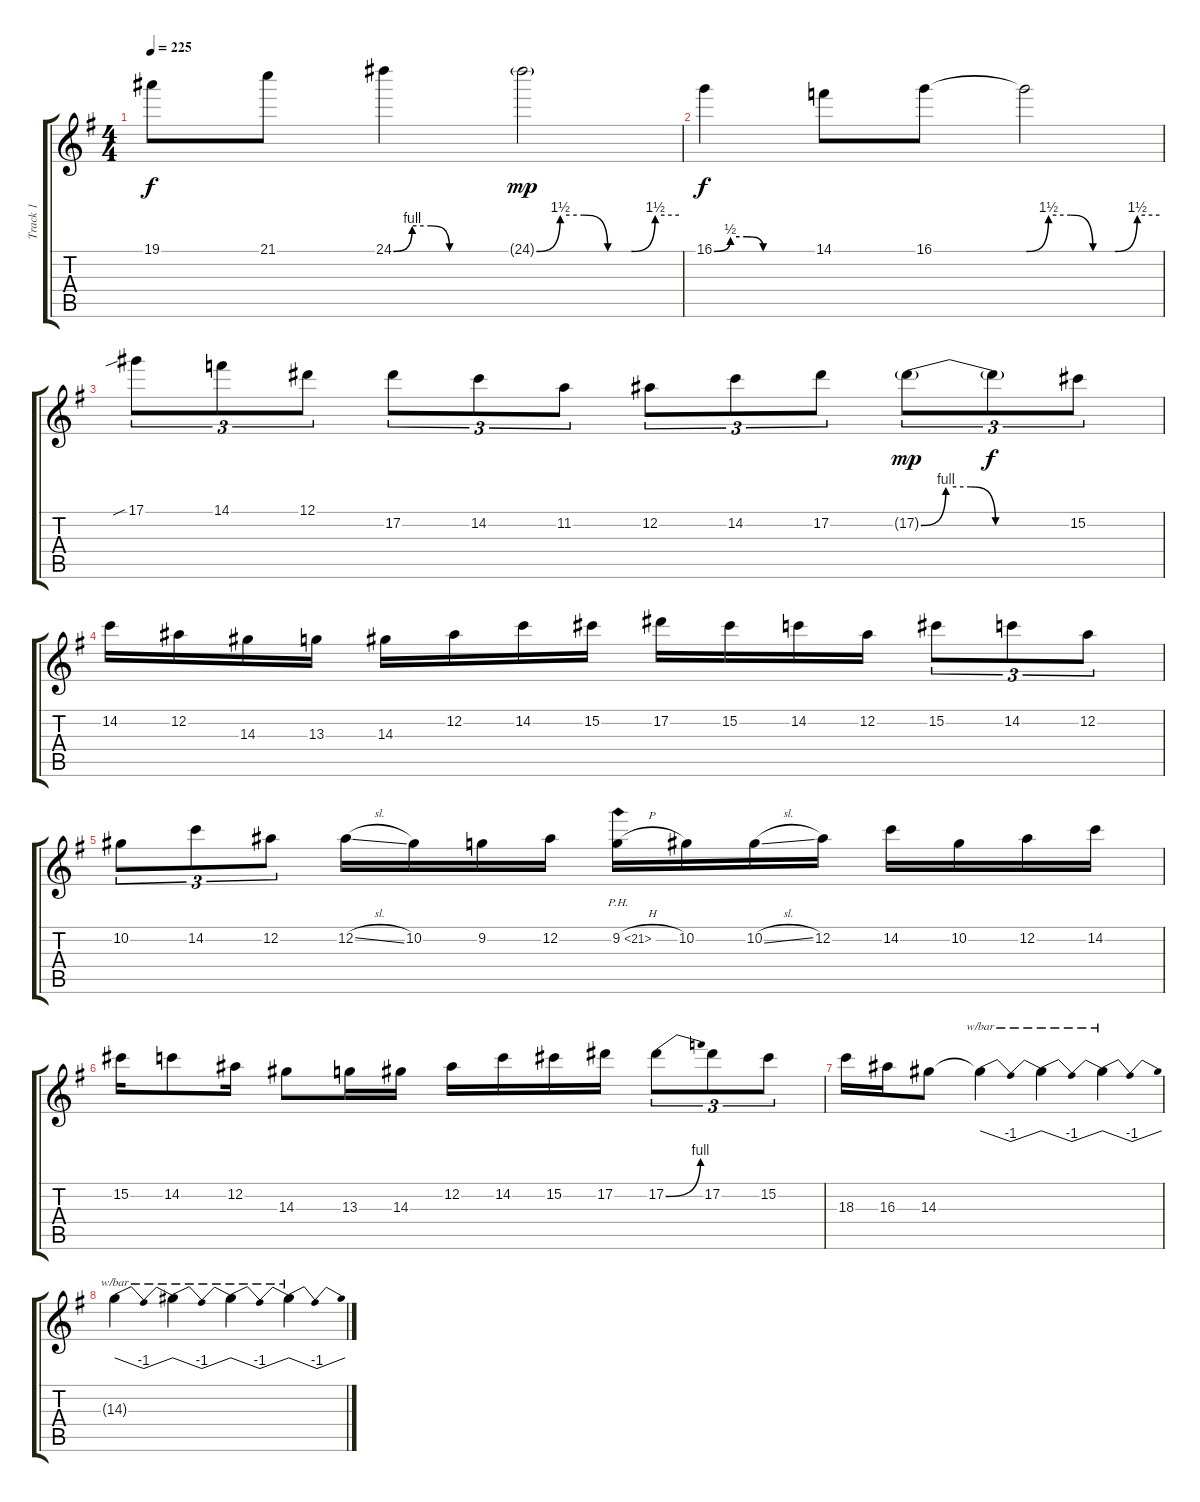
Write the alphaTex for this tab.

\track ("Track 1" "Track 1") {instrument overdrivenguitar}
\staff {score tabs}
\tuning (Eb4 Bb3 Gb3 Db3 Ab2 Eb2) {hide}
\ts (4 4)
\tempo 225
\clef g2
\ks eminor
19.1.8{dy f} 21.1.8 24.1{be (custom 0 0 10 4 20 4 30 0 60 0)}.4 24.1{be (custom 0 0 10 6 20 6 30 0 40 0 50 6 60 6) g}.2{dy mp} |
16.1{be (custom 0 0 10 2 20 2 30 0 60 0)}.4{dy f} 14.1.8 16.1.8 16.1{be (custom 0 0 10 6 20 6 30 0 40 0 50 6 60 6) t}.2 |
17.1{sib}.8{tu (3 2)} 14.1.8{tu (3 2)} 12.1.8{tu (3 2)} 17.2.8{tu (3 2)} 14.2.8{tu (3 2)} 11.2.8{tu (3 2)} 12.2.8{tu (3 2)} 14.2.8{tu (3 2)} 17.2.8{tu (3 2)} 17.2{be (custom 0 0 10 4 20 4 30 0 60 0) g}.8{tu (3 2) dy mp} 17.2{t}.8{tu (3 2) dy f} 15.2.8{tu (3 2)} |
14.2.16 12.2.16 14.3.16 13.3.16 14.3.16 12.2.16 14.2.16 15.2.16 17.2.16 15.2.16 14.2.16 12.2.16 15.2.8{tu (3 2)} 14.2.8{tu (3 2)} 12.2.8{tu (3 2)} |
10.2.8{tu (3 2)} 14.2.8{tu (3 2)} 12.2.8{tu (3 2)} 12.2{sl}.16 10.2.16 9.2.16 12.2.16 9.2{ph 12 h}.16 10.2.16 10.2{sl}.16 12.2.16 14.2.16 10.2.16 12.2.16 14.2.16 |
15.2.16 14.2.8 12.2.16 14.3.8 13.3.16 14.3.16 12.2.16 14.2.16 15.2.16 17.2.16 17.2{be (bend 0 0 60 4)}.8{tu (3 2)} 17.2.8{tu (3 2)} 15.2.8{tu (3 2)} |
18.3.16 16.3.16 14.3.8 14.3{t}.4{tbe (dip default 0 0 30 -4 60 0)} 14.3{t}.4{tbe (dip default 0 0 30 -4 60 0)} 14.3{t}.4{tbe (dip default 0 0 30 -4 60 0)} |
14.3{t}.4{tbe (dip default 0 0 30 -4 60 0)} 14.3{t}.4{tbe (dip default 0 0 30 -4 60 0)} 14.3{t}.4{tbe (dip default 0 0 30 -4 60 0)} 14.3{t}.4{tbe (dip default 0 0 30 -4 60 0)}
